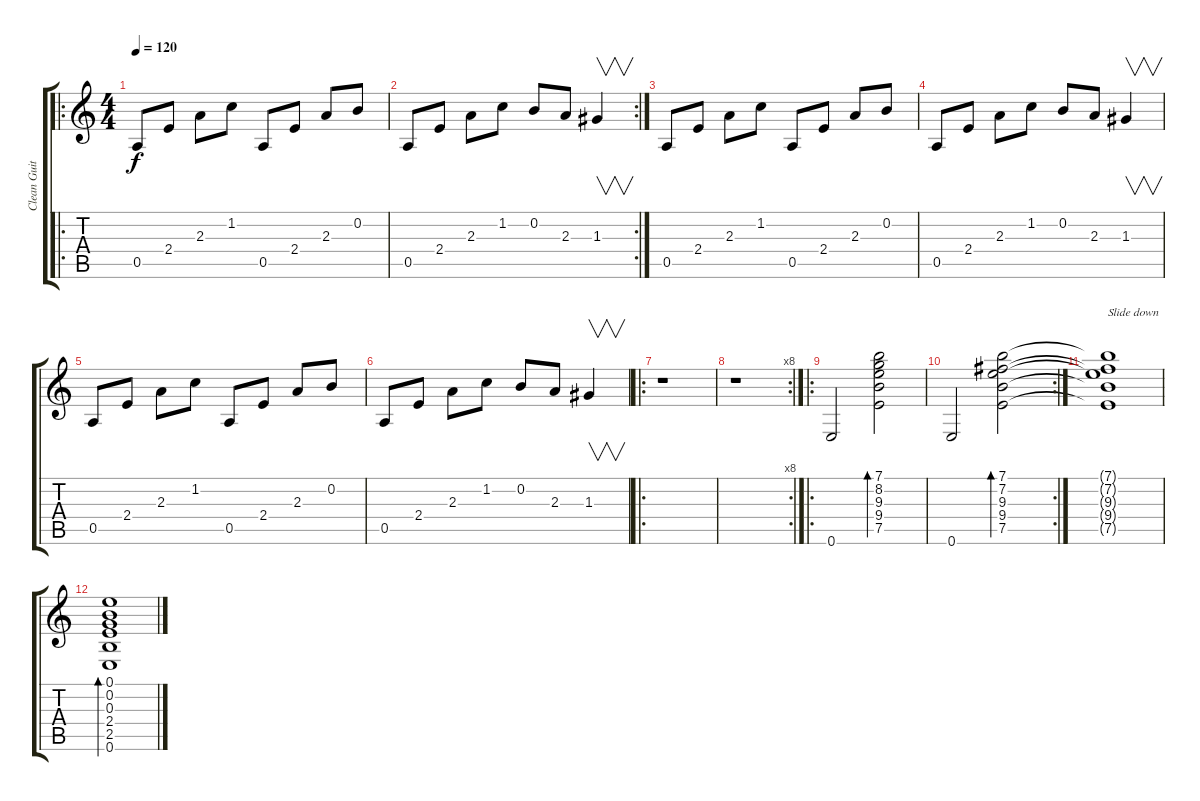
\track ("Clean Guitar" "Clean Guit") {instrument electricguitarclean}
\staff {score tabs}
\tuning (E4 B3 G3 D3 A2 E2) {hide}
\ro
\ts (4 4)
\tempo 120
\clef g2
\ks c
0.5.8{dy f} 2.4.8 2.3.8 1.2.8 0.5.8 2.4.8 2.3.8 0.2.8 |
\rc 2
0.5.8 2.4.8 2.3.8 1.2.8 0.2.8 2.3.8 1.3.4{v} |
0.5.8 2.4.8 2.3.8 1.2.8 0.5.8 2.4.8 2.3.8 0.2.8 |
0.5.8 2.4.8 2.3.8 1.2.8 0.2.8 2.3.8 1.3.4{v} |
0.5.8 2.4.8 2.3.8 1.2.8 0.5.8 2.4.8 2.3.8 0.2.8 |
0.5.8 2.4.8 2.3.8 1.2.8 0.2.8 2.3.8 1.3.4{v} |
\ro
r.1 |
\rc 8
r.1 |
\ro
0.6.2 (7.1 8.2 9.3 9.4 7.5).2{bd 120} |
\rc 2
0.6.2 (7.1 7.2 9.3 9.4 7.5).2{bd 120} |
(7.1{t} 7.2{t} 9.3{t} 9.4{t} 7.5{t}).1{txt "Slide down"} |
(0.1 0.2 0.3 2.4 2.5 0.6).1{bd 120}
